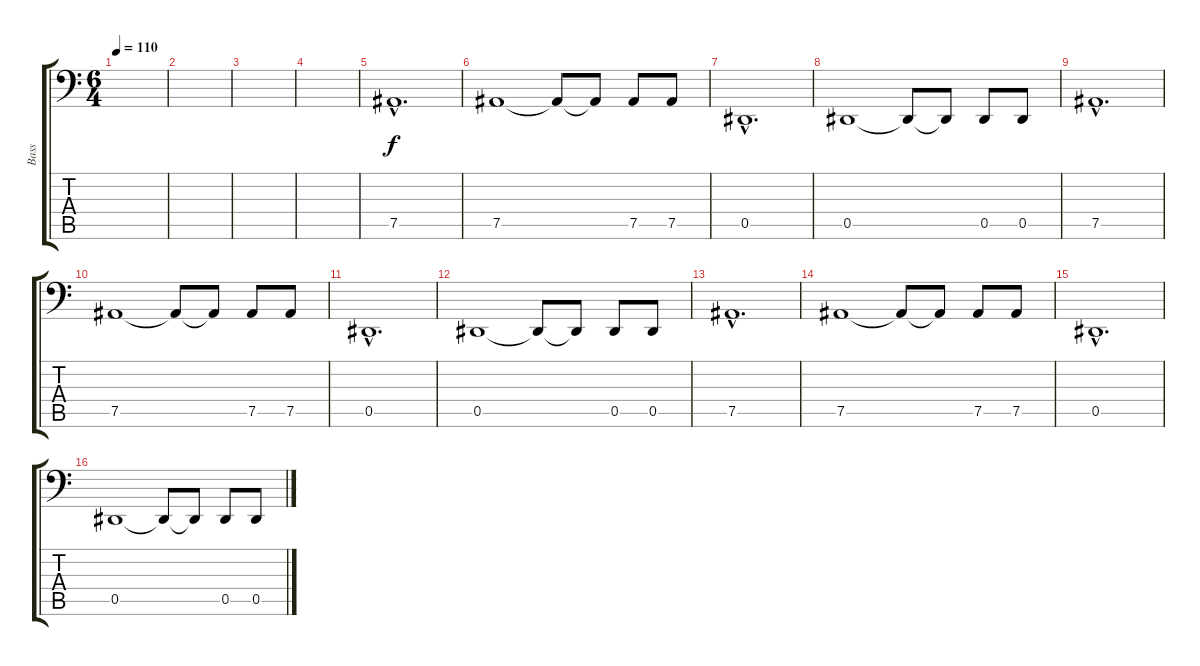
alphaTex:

\track ("Bass" "Bass") {instrument electricbassfinger}
\staff {score tabs}
\tuning (Bb2 F2 Db2 Ab1 Eb1 Bb0) {hide}
\ts (6 4)
\tempo 110
\clef f4
\ks c
|
|
|
|
7.5{hac}.1{d} |
7.5.1 7.5{t}.8 7.5{t}.8 7.5.8 7.5.8 |
0.5{hac}.1{d} |
0.5.1 0.5{t}.8 0.5{t}.8 0.5.8 0.5.8 |
7.5{hac}.1{d} |
7.5.1 7.5{t}.8 7.5{t}.8 7.5.8 7.5.8 |
0.5{hac}.1{d} |
0.5.1 0.5{t}.8 0.5{t}.8 0.5.8 0.5.8 |
7.5{hac}.1{d} |
7.5.1 7.5{t}.8 7.5{t}.8 7.5.8 7.5.8 |
0.5{hac}.1{d} |
0.5.1 0.5{t}.8 0.5{t}.8 0.5.8 0.5.8
